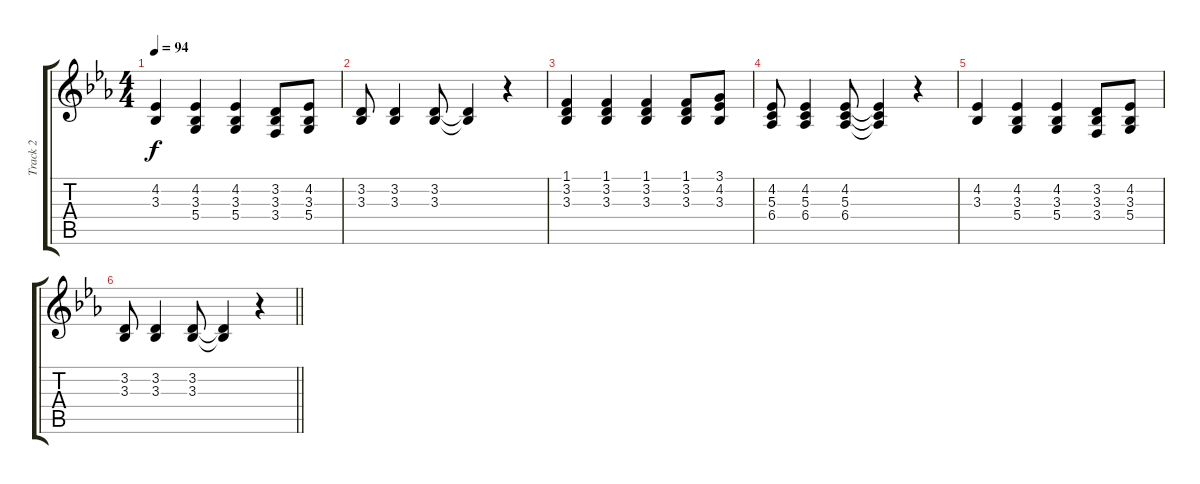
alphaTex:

\track ("Track 2" "Track 2") {instrument altosax}
\staff {score tabs}
\tuning (E4 B3 G3 D3 A2 E2) {hide}
\ts (4 4)
\tempo 94
\clef g2
\ks eb
(4.2 3.3).4{dy f} (4.2 3.3 5.4).4 (4.2 3.3 5.4).4 (3.2 3.3 3.4).8 (4.2 3.3 5.4).8 |
(3.2 3.3).8 (3.2 3.3).4 (3.2 3.3).8 (3.2{t} 3.3{t}).4 r.4 |
(1.1 3.2 3.3).4 (1.1 3.2 3.3).4 (1.1 3.2 3.3).4 (1.1 3.2 3.3).8 (3.1 4.2 3.3).8 |
(4.2 5.3 6.4).8 (4.2 5.3 6.4).4 (4.2 5.3 6.4).8 (4.2{t} 5.3{t} 6.4{t}).4 r.4 |
(4.2 3.3).4 (4.2 3.3 5.4).4 (4.2 3.3 5.4).4 (3.2 3.3 3.4).8 (4.2 3.3 5.4).8 |
\barLineRight lightlight
(3.2 3.3).8 (3.2 3.3).4 (3.2 3.3).8 (3.2{t} 3.3{t}).4 r.4
